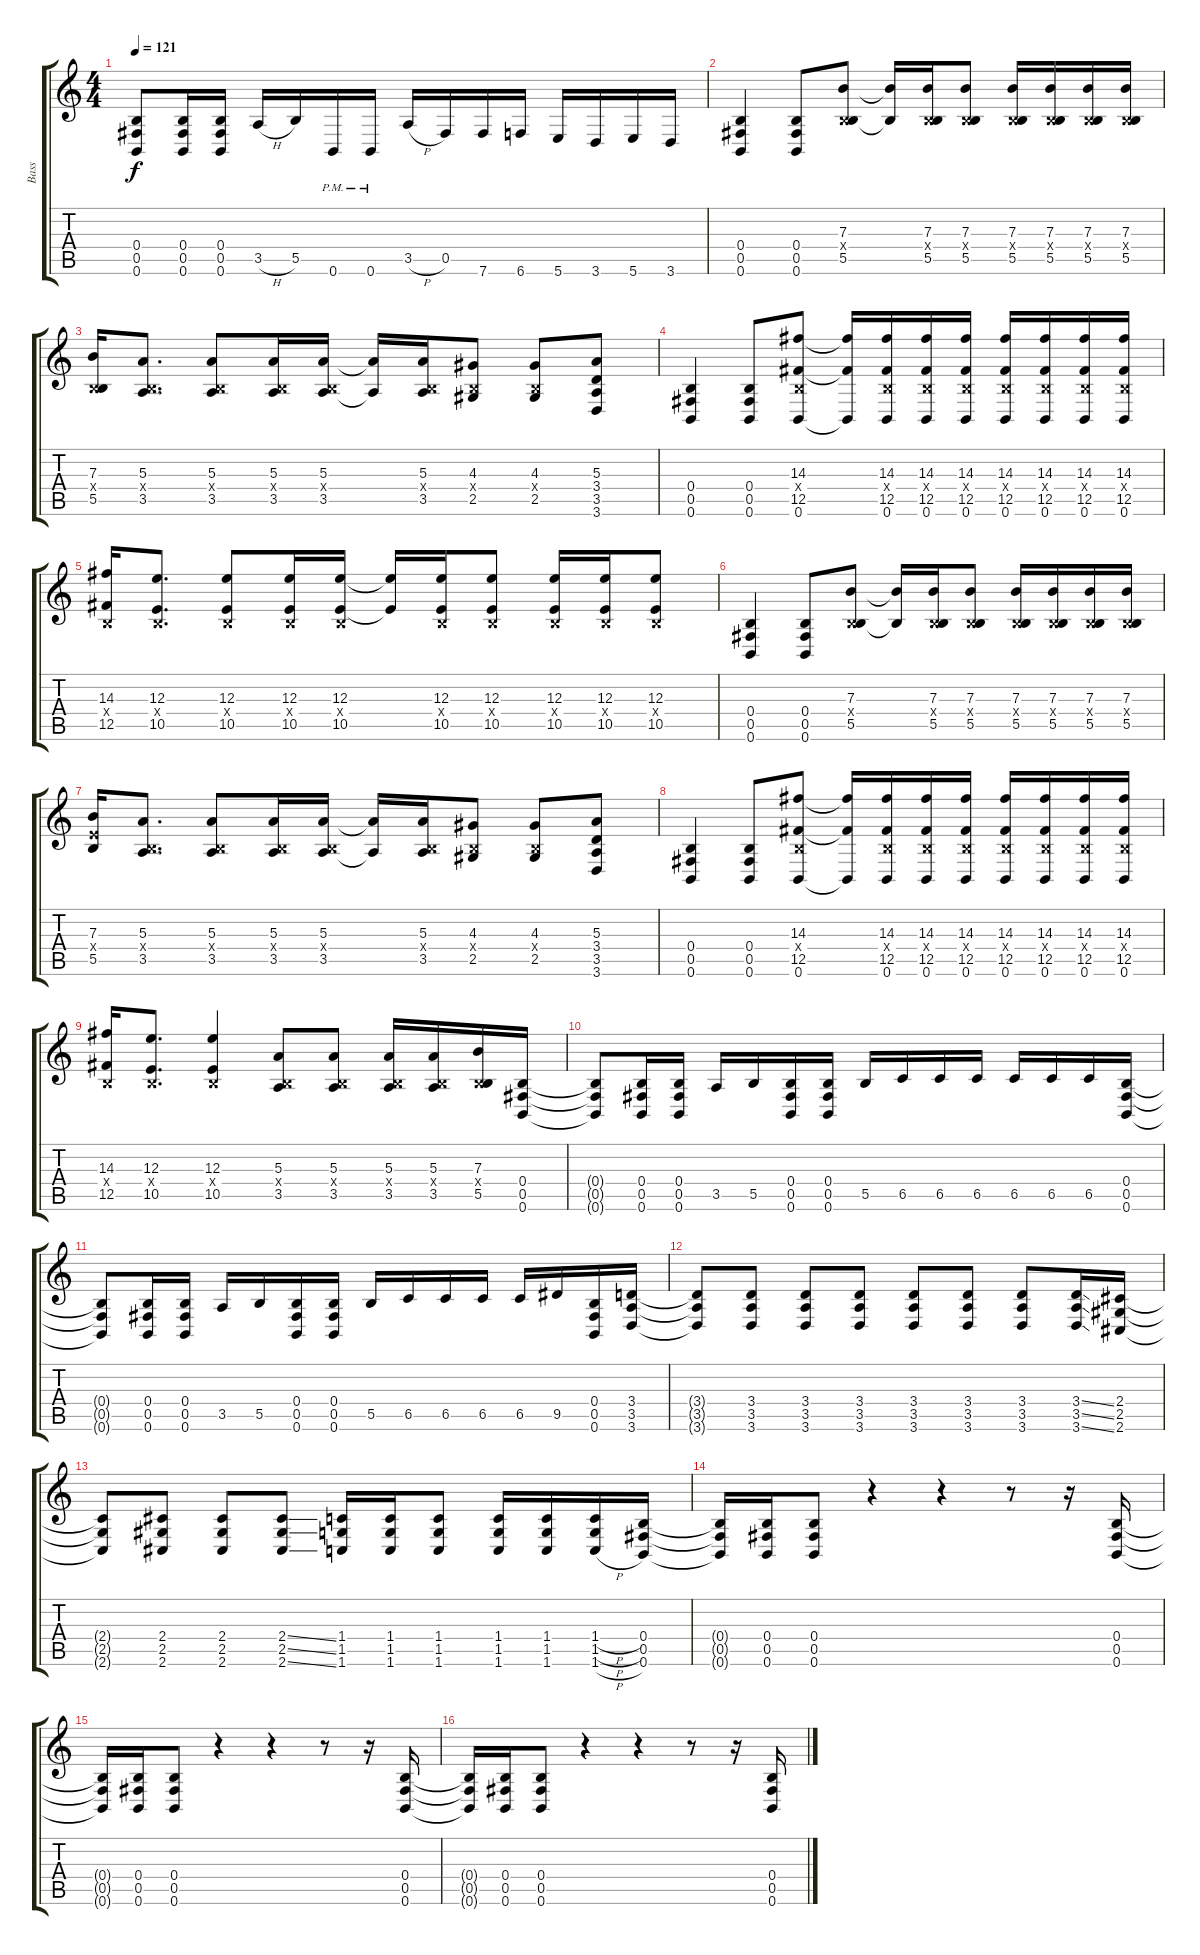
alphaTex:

\track ("Bass" "Bass") {instrument electricbassfinger}
\staff {score tabs}
\tuning (Db4 Ab3 E3 B2 Gb2 B1) {hide}
\ts (4 4)
\tempo 121
\clef g2
\ks c
(0.4{t} 0.5{t} 0.6{t}).8{dy f} (0.4 0.5 0.6).16 (0.4 0.5 0.6).16 3.5{h}.16 5.5.16 0.6{pm}.16 0.6{pm}.16 3.5{h}.16 0.5.16 7.6.16 6.6.16 5.6.16 3.6.16 5.6.16 3.6.16 |
(0.4 0.5 0.6).4 (0.4 0.5 0.6).8 (7.3 0.4{x} 5.5).8 (7.3{t} 5.5{t}).16 (7.3 0.4{x} 5.5).16 (7.3 0.4{x} 5.5).8 (7.3 0.4{x} 5.5).16 (7.3 0.4{x} 5.5).16 (7.3 0.4{x} 5.5).16 (7.3 0.4{x} 5.5).16 |
(7.3 0.4{x} 5.5).16 (5.3 0.4{x} 3.5).8{d} (5.3 0.4{x} 3.5).8 (5.3 0.4{x} 3.5).16 (5.3 0.4{x} 3.5).16 (5.3{t} 3.5{t}).16 (5.3 0.4{x} 3.5).16 (4.3 0.4{x} 2.5).8 (4.3 0.4{x} 2.5).8 (5.3 3.4 3.5 3.6).8 |
(0.4 0.5 0.6).4 (0.4 0.5 0.6).8 (14.3 0.4{x} 12.5 0.6).8 (14.3{t} 12.5{t} 0.6{t}).16 (14.3 0.4{x} 12.5 0.6).16 (14.3 0.4{x} 12.5 0.6).16 (14.3 0.4{x} 12.5 0.6).16 (14.3 0.4{x} 12.5 0.6).16 (14.3 0.4{x} 12.5 0.6).16 (14.3 0.4{x} 12.5 0.6).16 (14.3 0.4{x} 12.5 0.6).16 |
(14.3 0.4{x} 12.5).16 (12.3 0.4{x} 10.5).8{d} (12.3 0.4{x} 10.5).8 (12.3 0.4{x} 10.5).16 (12.3 0.4{x} 10.5).16 (12.3{t} 10.5{t}).16 (12.3 0.4{x} 10.5).16 (12.3 0.4{x} 10.5).8 (12.3 0.4{x} 10.5).16 (12.3 0.4{x} 10.5).16 (12.3 0.4{x} 10.5).8 |
(0.4 0.5 0.6).4 (0.4 0.5 0.6).8 (7.3 0.4{x} 5.5).8 (7.3{t} 5.5{t}).16 (7.3 0.4{x} 5.5).16 (7.3 0.4{x} 5.5).8 (7.3 0.4{x} 5.5).16 (7.3 0.4{x} 5.5).16 (7.3 0.4{x} 5.5).16 (7.3 0.4{x} 5.5).16 |
(7.3 5.4{x} 5.5).16 (5.3 0.4{x} 3.5).8{d} (5.3 0.4{x} 3.5).8 (5.3 0.4{x} 3.5).16 (5.3 0.4{x} 3.5).16 (5.3{t} 3.5{t}).16 (5.3 0.4{x} 3.5).16 (4.3 0.4{x} 2.5).8 (4.3 0.4{x} 2.5).8 (5.3 3.4 3.5 3.6).8 |
(0.4 0.5 0.6).4 (0.4 0.5 0.6).8 (14.3 0.4{x} 12.5 0.6).8 (14.3{t} 12.5{t} 0.6{t}).16 (14.3 0.4{x} 12.5 0.6).16 (14.3 0.4{x} 12.5 0.6).16 (14.3 0.4{x} 12.5 0.6).16 (14.3 0.4{x} 12.5 0.6).16 (14.3 0.4{x} 12.5 0.6).16 (14.3 0.4{x} 12.5 0.6).16 (14.3 0.4{x} 12.5 0.6).16 |
(14.3 0.4{x} 12.5).16 (12.3 0.4{x} 10.5).8{d} (12.3 0.4{x} 10.5).4 (5.3 0.4{x} 3.5).8 (5.3 0.4{x} 3.5).8 (5.3 0.4{x} 3.5).16 (5.3 0.4{x} 3.5).16 (7.3 0.4{x} 5.5).16 (0.4 0.5 0.6).16 |
(0.4{t} 0.5{t} 0.6{t}).8 (0.4 0.5 0.6).16 (0.4 0.5 0.6).16 3.5.16 5.5.16 (0.4 0.5 0.6).16 (0.4 0.5 0.6).16 5.5.16 6.5.16 6.5.16 6.5.16 6.5.16 6.5.16 6.5.16 (0.4 0.5 0.6).16 |
(0.4{t} 0.5{t} 0.6{t}).8 (0.4 0.5 0.6).16 (0.4 0.5 0.6).16 3.5.16 5.5.16 (0.4 0.5 0.6).16 (0.4 0.5 0.6).16 5.5.16 6.5.16 6.5.16 6.5.16 6.5.16 9.5.16 (0.4 0.5 0.6).16 (3.4 3.5 3.6).16 |
(3.4{t} 3.5{t} 3.6{t}).8 (3.4 3.5 3.6).8 (3.4 3.5 3.6).8 (3.4 3.5 3.6).8 (3.4 3.5 3.6).8 (3.4 3.5 3.6).8 (3.4 3.5 3.6).8 (3.4{ss} 3.5{ss} 3.6{ss}).16 (2.4 2.5 2.6).16 |
(2.4{t} 2.5{t} 2.6{t}).8 (2.4 2.5 2.6).8 (2.4 2.5 2.6).8 (2.4{ss} 2.5{ss} 2.6{ss}).8 (1.4 1.5 1.6).16 (1.4 1.5 1.6).16 (1.4 1.5 1.6).8 (1.4 1.5 1.6).16 (1.4 1.5 1.6).16 (1.4{h} 1.5{h} 1.6{h}).16 (0.4 0.5 0.6).16 |
(0.4{t} 0.5{t} 0.6{t}).16 (0.4 0.5 0.6).16 (0.4 0.5 0.6).8 r.4 r.4 r.8 r.16 (0.4 0.5 0.6).16 |
(0.4{t} 0.5{t} 0.6{t}).16 (0.4 0.5 0.6).16 (0.4 0.5 0.6).8 r.4 r.4 r.8 r.16 (0.4 0.5 0.6).16 |
(0.4{t} 0.5{t} 0.6{t}).16 (0.4 0.5 0.6).16 (0.4 0.5 0.6).8 r.4 r.4 r.8 r.16 (0.4 0.5 0.6).16
